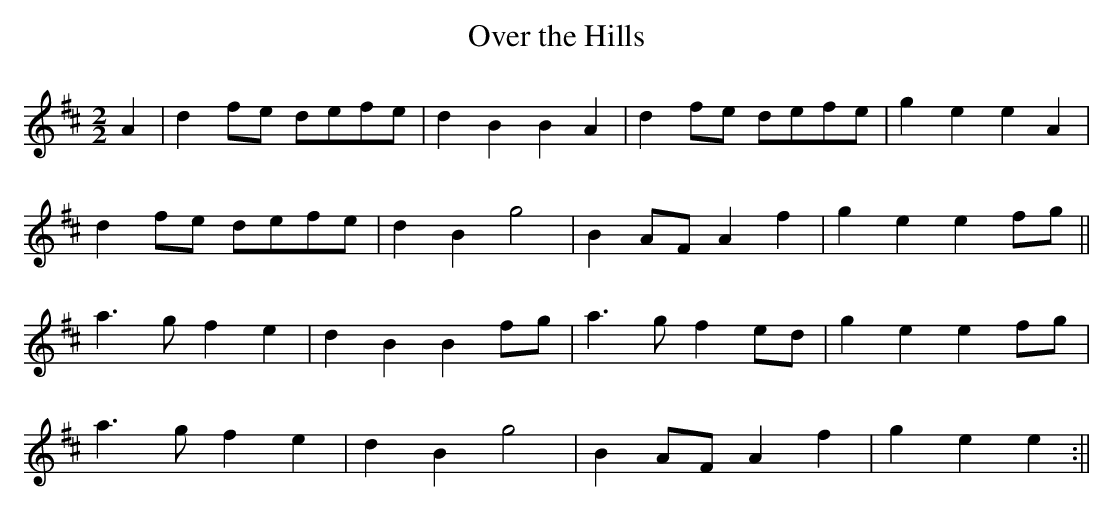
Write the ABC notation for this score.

X:1
T:Over the Hills
M:2/2
L:1/8
K:D
A2|d2fe defe|d2B2 B2A2|d2fe defe|g2e2 e2A2|!
d2fe defe|d2B2 g4|B2AF A2f2|g2e2 e2fg||!
a3g f2e2|d2B2 B2fg|a3g f2ed|g2e2 e2fg|!
a3g f2e2|d2B2 g4|B2AF A2f2|g2e2 e2:||!
